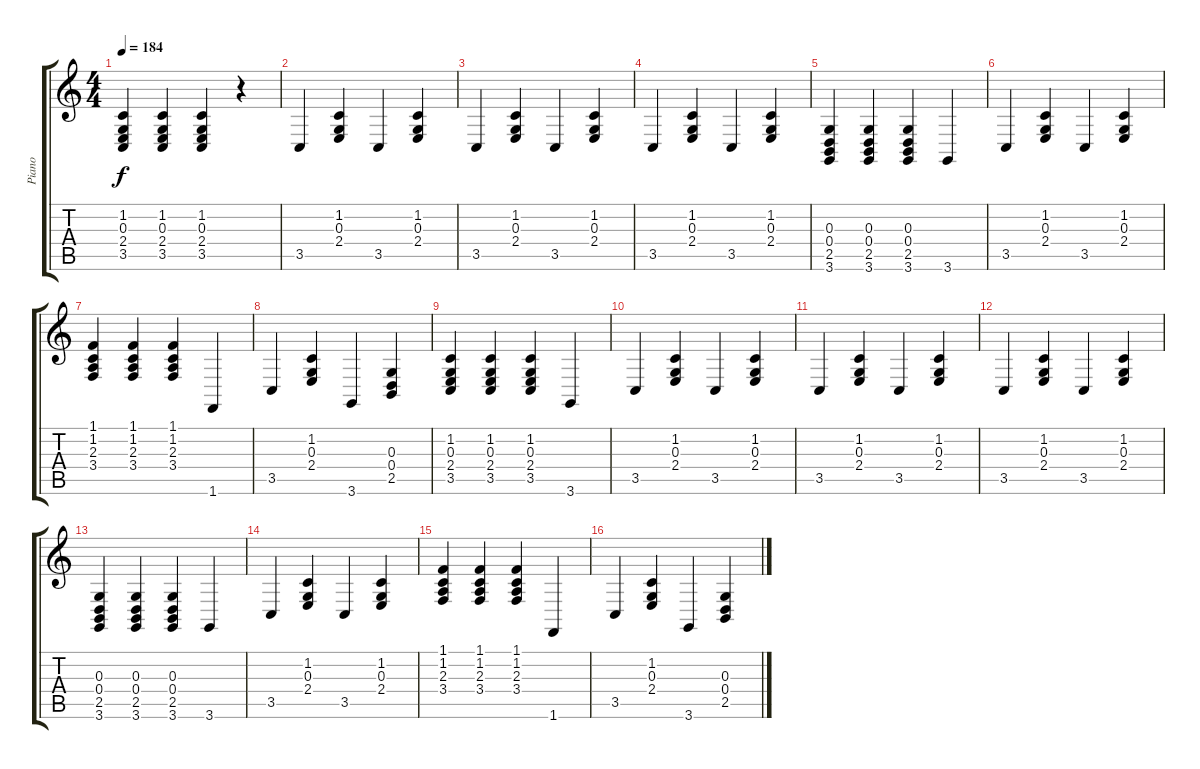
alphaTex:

\track ("Piano" "Piano") {instrument acousticgrandpiano}
\staff {score tabs}
\tuning (E4 B3 G3 D3 A2 E2) {hide}
\ts (4 4)
\tempo 184
\clef g2
\ks c
(1.2 0.3 2.4 3.5).4{dy f} (1.2 0.3 2.4 3.5).4 (1.2 0.3 2.4 3.5).4 r.4 |
3.5.4 (1.2 0.3 2.4).4 3.5.4 (1.2 0.3 2.4).4 |
3.5.4 (1.2 0.3 2.4).4 3.5.4 (1.2 0.3 2.4).4 |
3.5.4 (1.2 0.3 2.4).4 3.5.4 (1.2 0.3 2.4).4 |
(0.3 0.4 2.5 3.6).4 (0.3 0.4 2.5 3.6).4 (0.3 0.4 2.5 3.6).4 3.6.4 |
3.5.4 (1.2 0.3 2.4).4 3.5.4 (1.2 0.3 2.4).4 |
(1.1 1.2 2.3 3.4).4 (1.1 1.2 2.3 3.4).4 (1.1 1.2 2.3 3.4).4 1.6.4 |
3.5.4 (1.2 0.3 2.4).4 3.6.4 (0.3 0.4 2.5).4 |
(1.2 0.3 2.4 3.5).4 (1.2 0.3 2.4 3.5).4 (1.2 0.3 2.4 3.5).4 3.6.4 |
3.5.4 (1.2 0.3 2.4).4 3.5.4 (1.2 0.3 2.4).4 |
3.5.4 (1.2 0.3 2.4).4 3.5.4 (1.2 0.3 2.4).4 |
3.5.4 (1.2 0.3 2.4).4 3.5.4 (1.2 0.3 2.4).4 |
(0.3 0.4 2.5 3.6).4 (0.3 0.4 2.5 3.6).4 (0.3 0.4 2.5 3.6).4 3.6.4 |
3.5.4 (1.2 0.3 2.4).4 3.5.4 (1.2 0.3 2.4).4 |
(1.1 1.2 2.3 3.4).4 (1.1 1.2 2.3 3.4).4 (1.1 1.2 2.3 3.4).4 1.6.4 |
3.5.4 (1.2 0.3 2.4).4 3.6.4 (0.3 0.4 2.5).4
